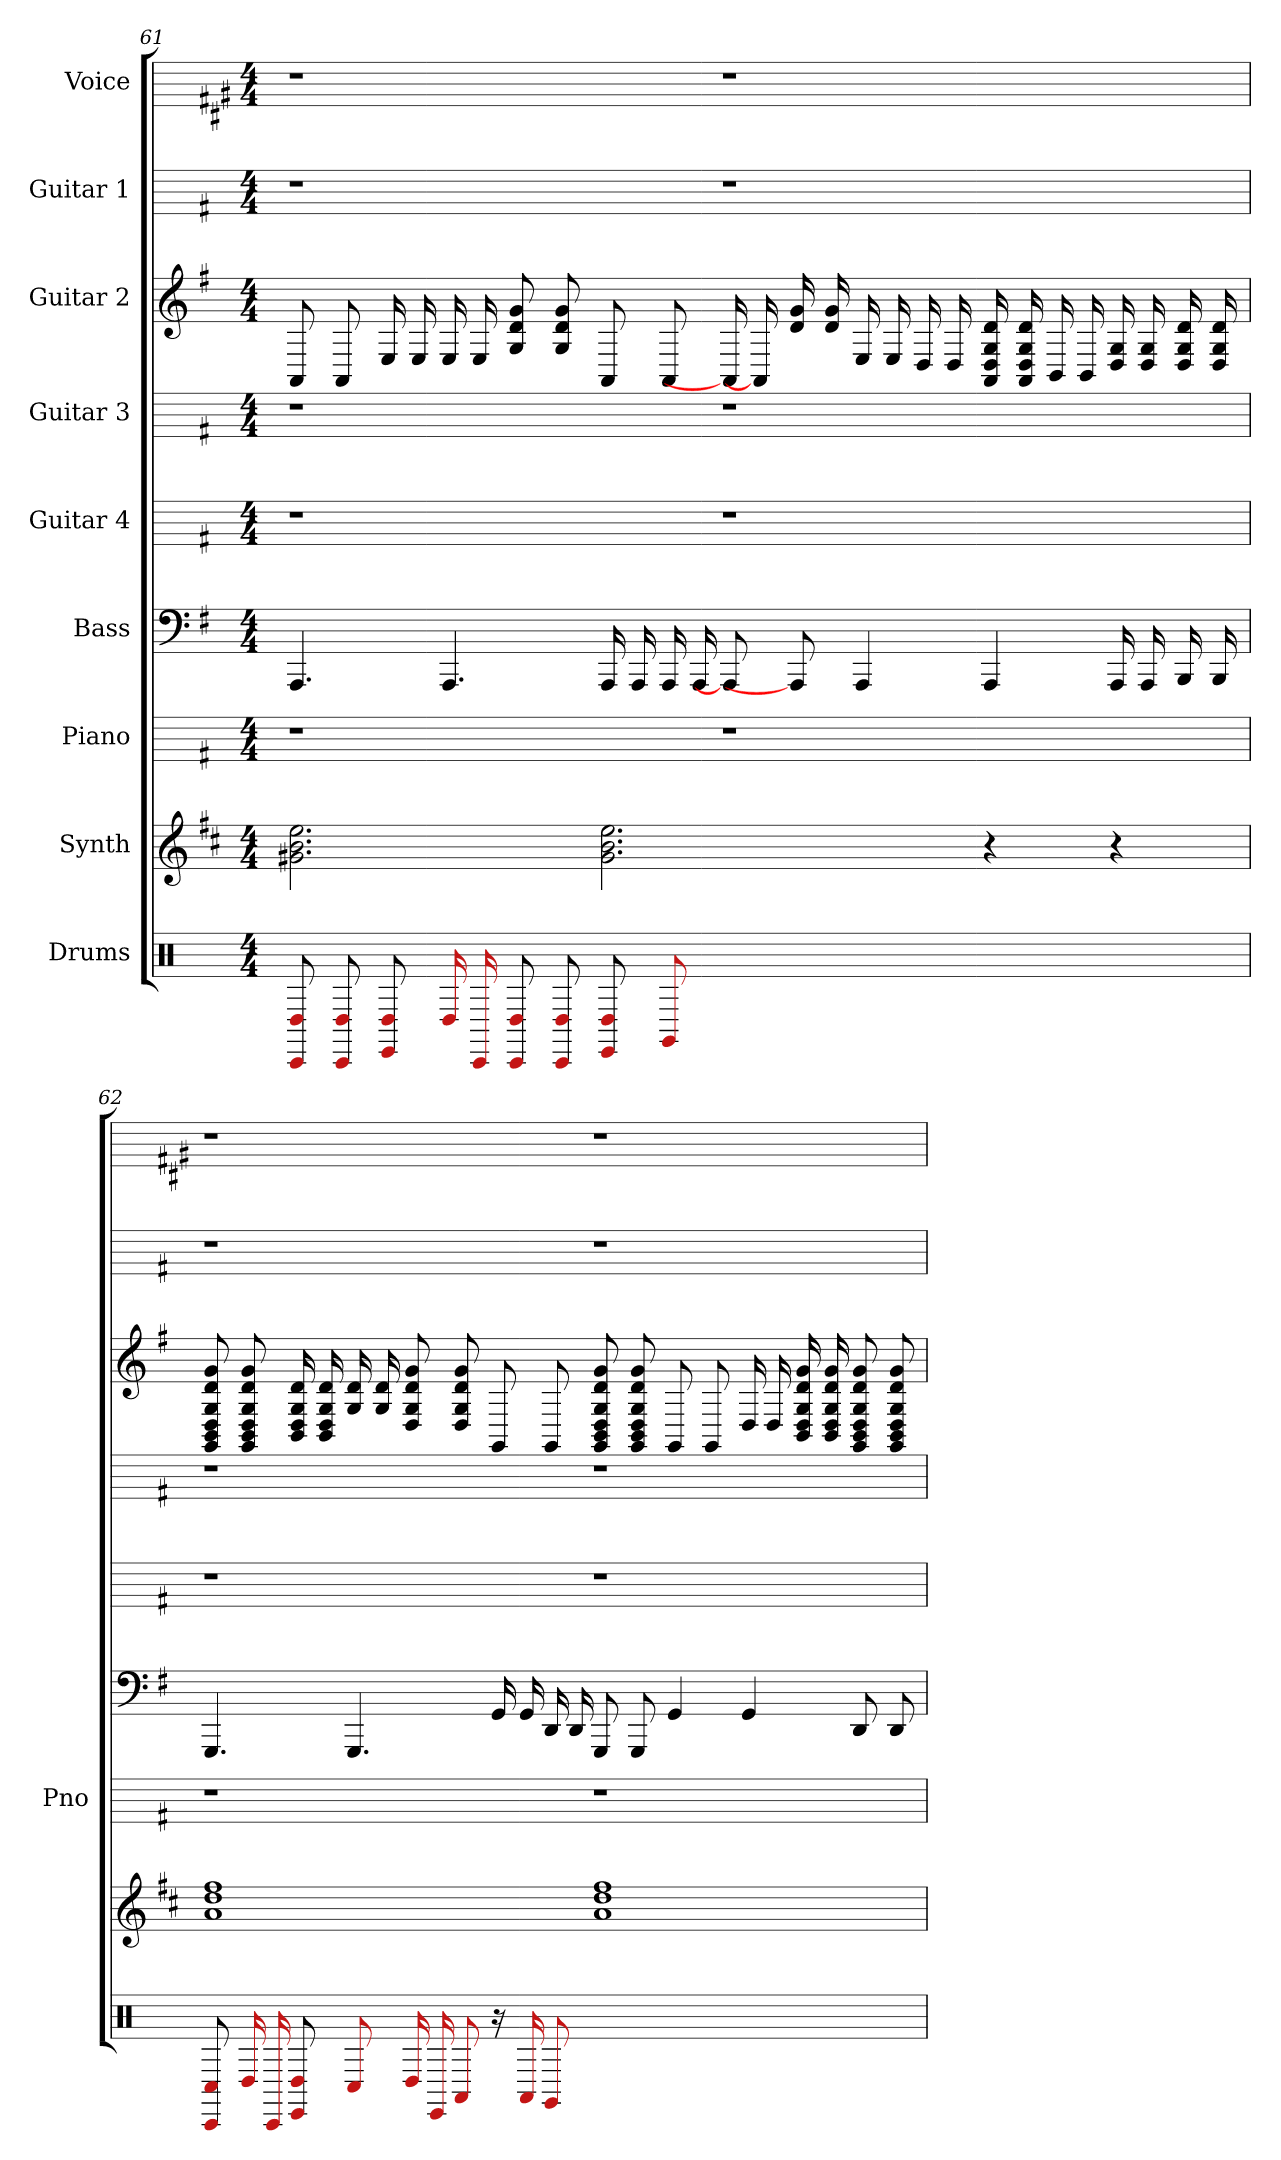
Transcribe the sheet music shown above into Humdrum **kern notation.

**kern	**kern	**kern	**kern	**kern	**kern	**kern	**kern	**kern
*part9	*part8	*part7	*part6	*part5	*part4	*part3	*part2	*part1
*staff9	*staff8	*staff7	*staff6	*staff5	*staff4	*staff3	*staff2	*staff1
*I"Drums	*I"Synth	*I"Piano	*I"Bass	*I"Guitar 4	*I"Guitar 3	*I"Guitar 2	*I"Guitar 1	*I"Voice
*	*	*I'Pno	*	*	*	*	*	*
*clefX	*	*	*	*	*	*	*	*
*	*ITrd4c7	*	*	*	*	*	*	*ITrd1c2
*k[]	*k[f#]	*k[f#]	*k[f#]	*k[f#]	*k[f#]	*k[f#]	*k[f#]	*k[f#]
*M4/4	*M4/4	*M4/4	*M4/4	*M4/4	*M4/4	*M4/4	*M4/4	*M4/4
=61	=61	=61	=61	=61	=61	=61	=61	=61
8D# 8CC	2.a 2.e 2.c#	1r	4.AAA	1r	1r	8AA	1r	1r
8D# 8CC	.	.	.	.	.	8AA	.	.
8D# 8EE	.	.	.	.	.	16E	.	.
.	.	.	.	.	.	16E	.	.
16D#	.	.	4.AAA	.	.	16E	.	.
16CC	.	.	.	.	.	16E	.	.
8D# 8CC	.	.	.	.	.	8g 8d 8G	.	.
8D# 8CC	.	.	.	.	.	8g 8d 8G	.	.
8D# 8EE	2.a 2.e 2.c#	.	16AAA	.	.	8AA	.	.
.	.	.	16AAA	.	.	.	.	.
8GG	.	.	16AAA	.	.	8AA	.	.
.	.	.	16AAA	.	.	.	.	.
1ryy	.	1r	8AAA]	1r	1r	16AA]	1r	1r
.	.	.	.	.	.	16AA]	.	.
.	.	.	8AAA]	.	.	16g 16d	.	.
.	.	.	.	.	.	16g 16d	.	.
.	.	.	4AAA	.	.	16E	.	.
.	.	.	.	.	.	16E	.	.
.	.	.	.	.	.	16D	.	.
.	.	.	.	.	.	16D	.	.
.	4r	.	4AAA	.	.	16d 16G 16D 16AA	.	.
.	.	.	.	.	.	16d 16G 16D 16AA	.	.
.	.	.	.	.	.	16BB	.	.
.	.	.	.	.	.	16BB	.	.
.	4r	.	16AAA	.	.	16G 16D	.	.
.	.	.	16AAA	.	.	16G 16D	.	.
.	.	.	16BBB	.	.	16d 16G 16D	.	.
.	.	.	16BBB	.	.	16d 16G 16D	.	.
=62	=62	=62	=62	=62	=62	=62	=62	=62
8C# 8CC	1b 1g 1d	1r	4.GGG	1r	1r	8g 8d 8G 8D 8BB 8GG	1r	1r
16D#	.	.	.	.	.	8g 8d 8G 8D 8BB 8GG	.	.
16CC	.	.	.	.	.	.	.	.
8D# 8EE	.	.	.	.	.	16d 16G 16D 16BB	.	.
.	.	.	.	.	.	16d 16G 16D 16BB	.	.
8C#	.	.	4.GGG	.	.	16d 16G	.	.
.	.	.	.	.	.	16d 16G	.	.
16D#	.	.	.	.	.	8g 8d 8G 8D	.	.
16EE	.	.	.	.	.	.	.	.
8AA	.	.	.	.	.	8g 8d 8G 8D	.	.
16r	.	.	16GG	.	.	8GG	.	.
16AA	.	.	16GG	.	.	.	.	.
8GG	.	.	16DD	.	.	8GG	.	.
.	.	.	16DD	.	.	.	.	.
1ryy	1b 1g 1d	1r	8GGG	1r	1r	8g 8d 8G 8D 8BB 8GG	1r	1r
.	.	.	8GGG	.	.	8g 8d 8G 8D 8BB 8GG	.	.
.	.	.	4GG	.	.	8GG	.	.
.	.	.	.	.	.	8GG	.	.
.	.	.	4GG	.	.	16D	.	.
.	.	.	.	.	.	16D	.	.
.	.	.	.	.	.	16g 16d 16G 16D 16BB	.	.
.	.	.	.	.	.	16g 16d 16G 16D 16BB	.	.
.	.	.	8DD	.	.	8g 8d 8G 8D 8BB 8GG	.	.
.	.	.	8DD	.	.	8g 8d 8G 8D 8BB 8GG	.	.
=	=	=	=	=	=	=	=	=
*-	*-	*-	*-	*-	*-	*-	*-	*-
